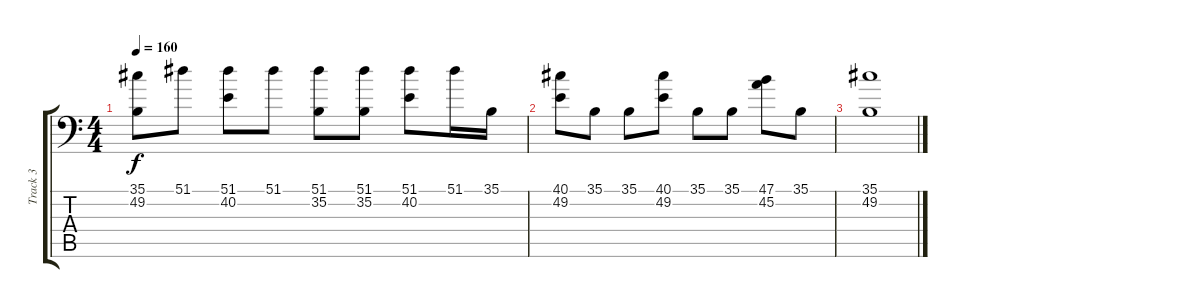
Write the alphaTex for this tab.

\track ("Track 3" "Track 3") {instrument acousticgrandpiano}
\staff {score tabs}
\tuning (C-1 C-1 C-1 C-1 C-1 C-1) {hide}
\ts (4 4)
\tempo 160
\clef f4
\ks c
(35.1 49.2).8{dy f} 51.1.8 (51.1 40.2).8 51.1.8 (51.1 35.2).8 (51.1 35.2).8 (51.1 40.2).8 51.1.16 35.1.16 |
(40.1 49.2).8 35.1.8 35.1.8 (40.1 49.2).8 35.1.8 35.1.8 (47.1 45.2).8 35.1.8 |
(35.1 49.2).1
